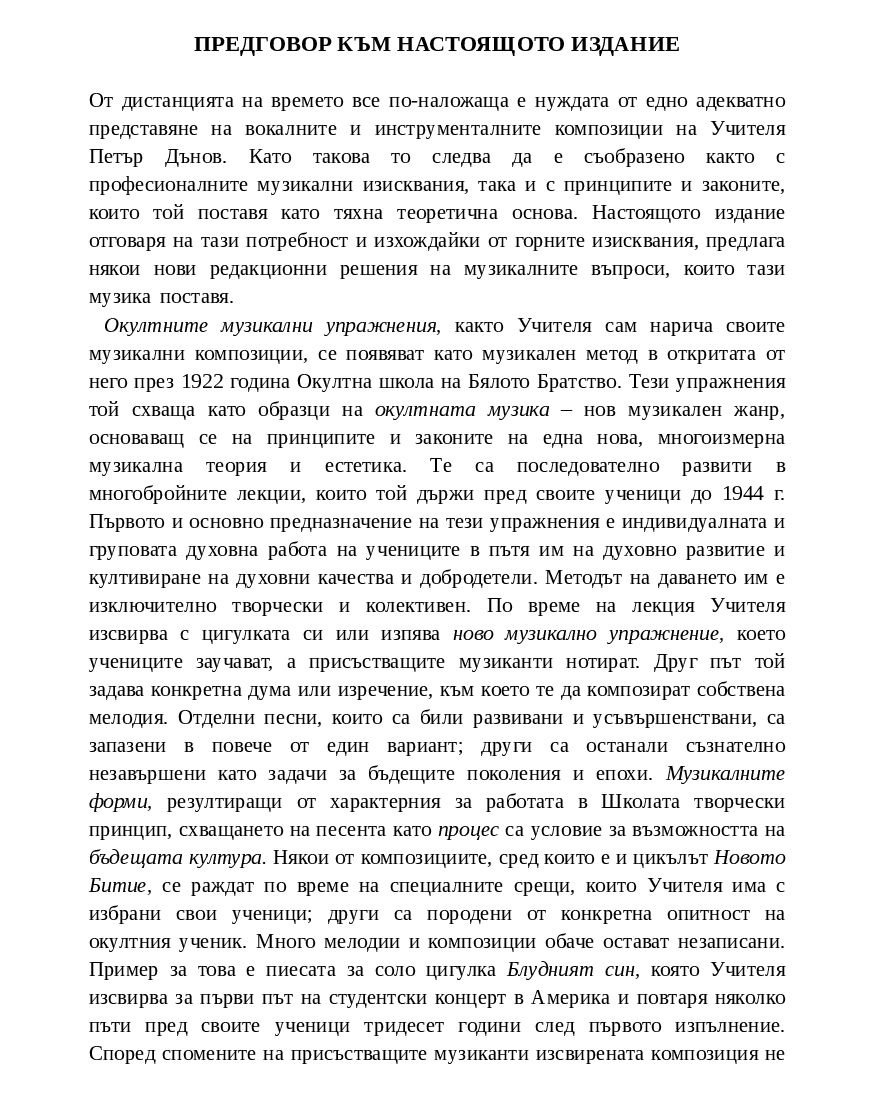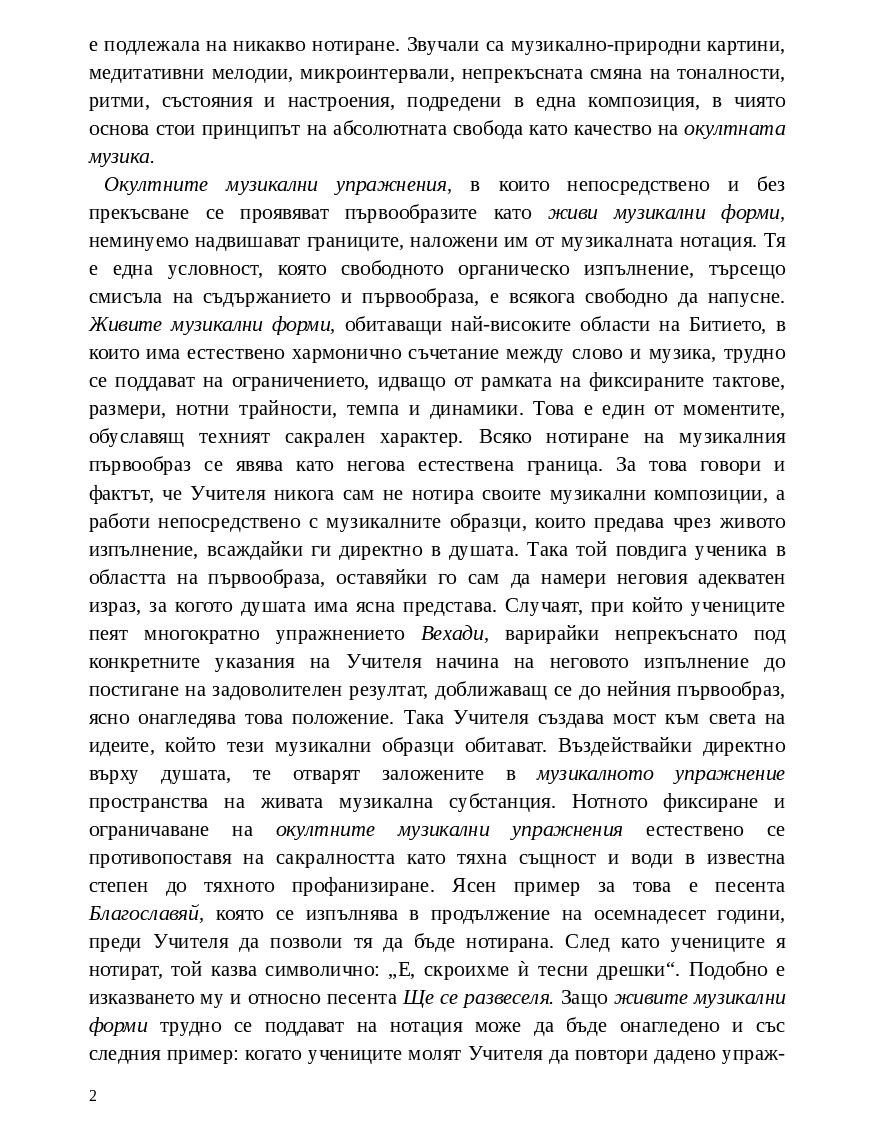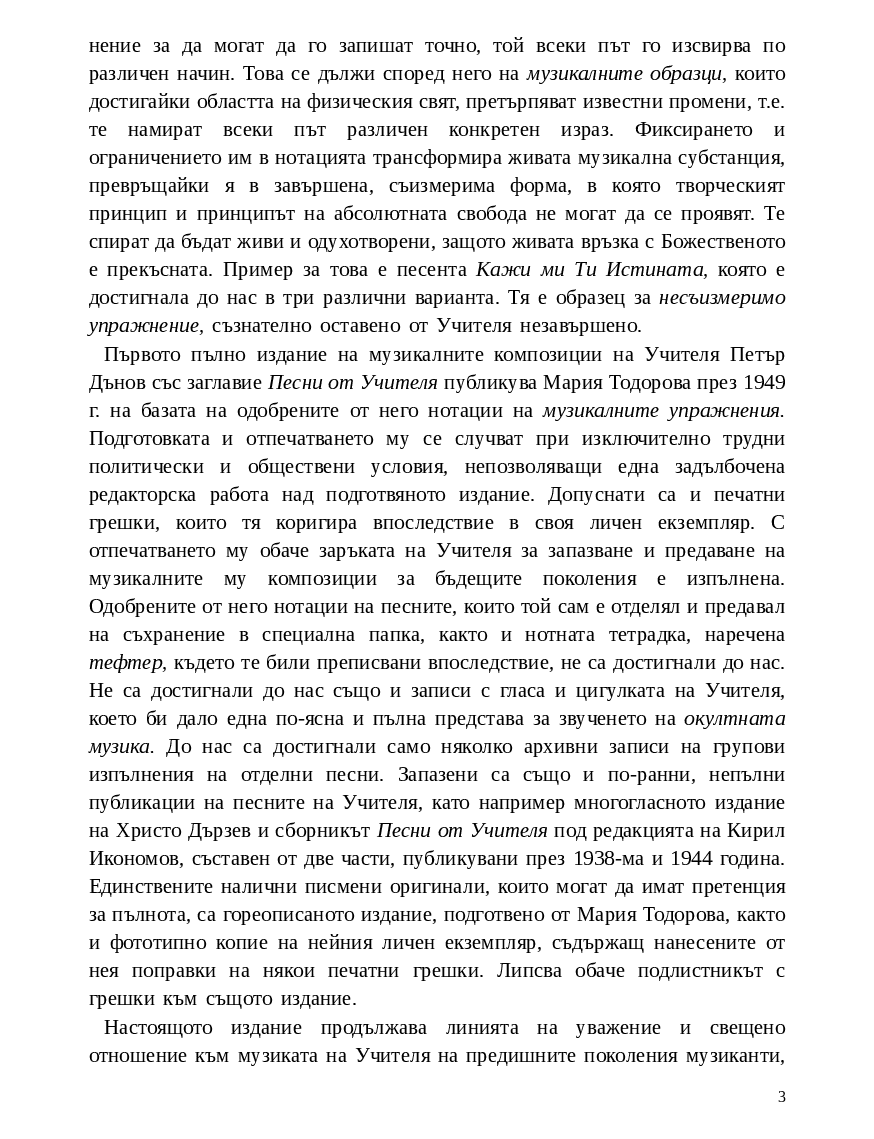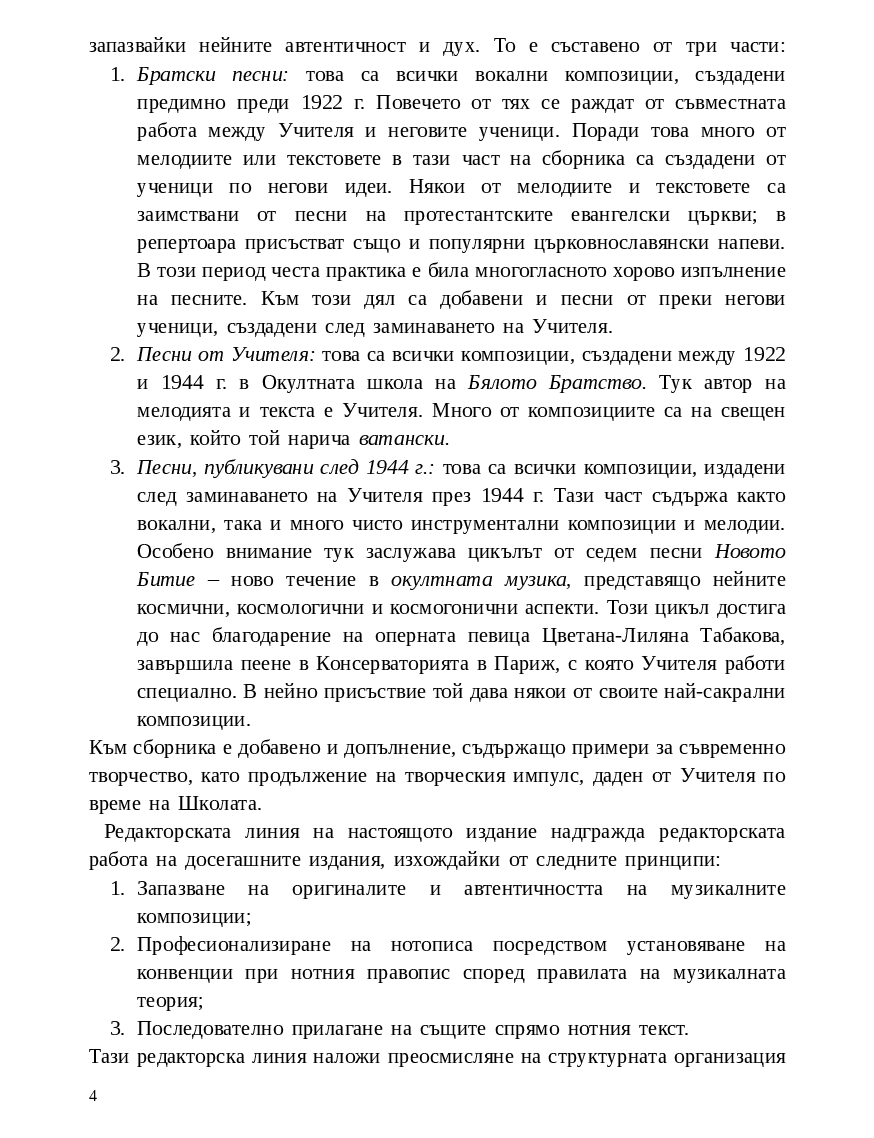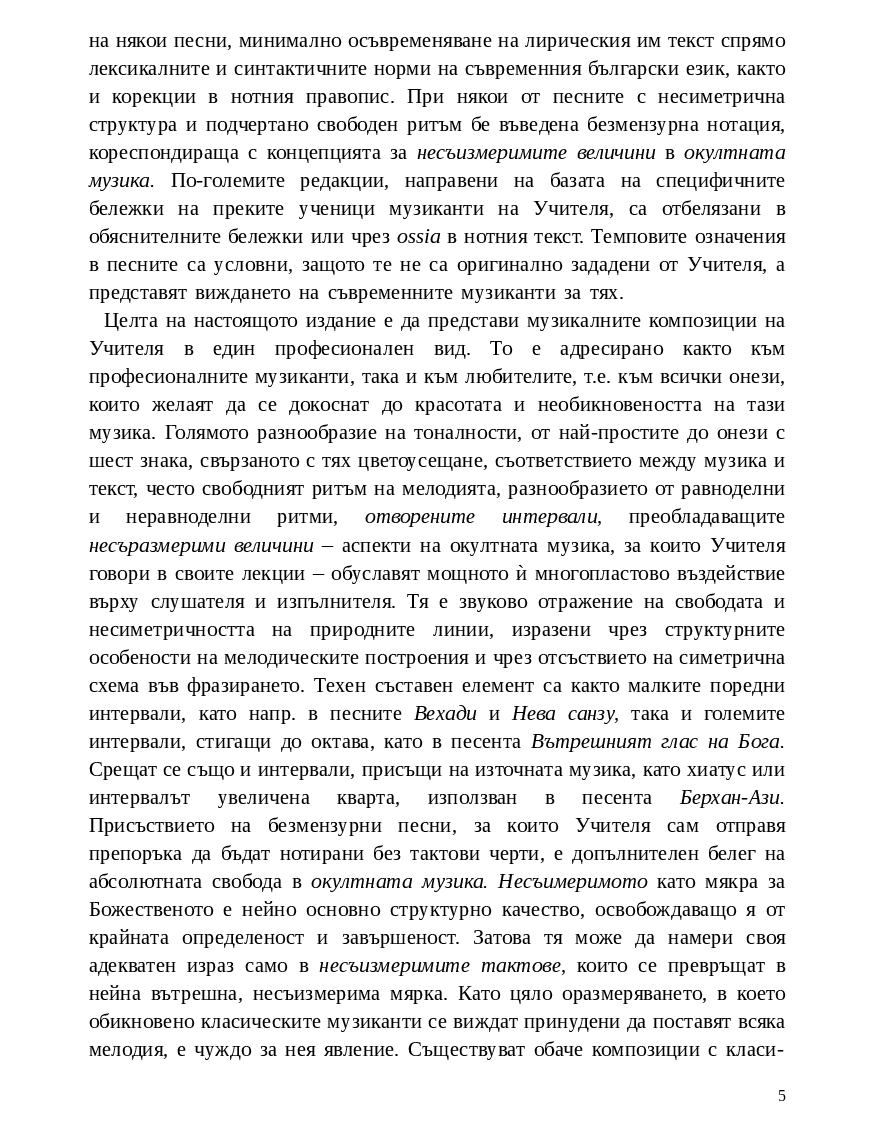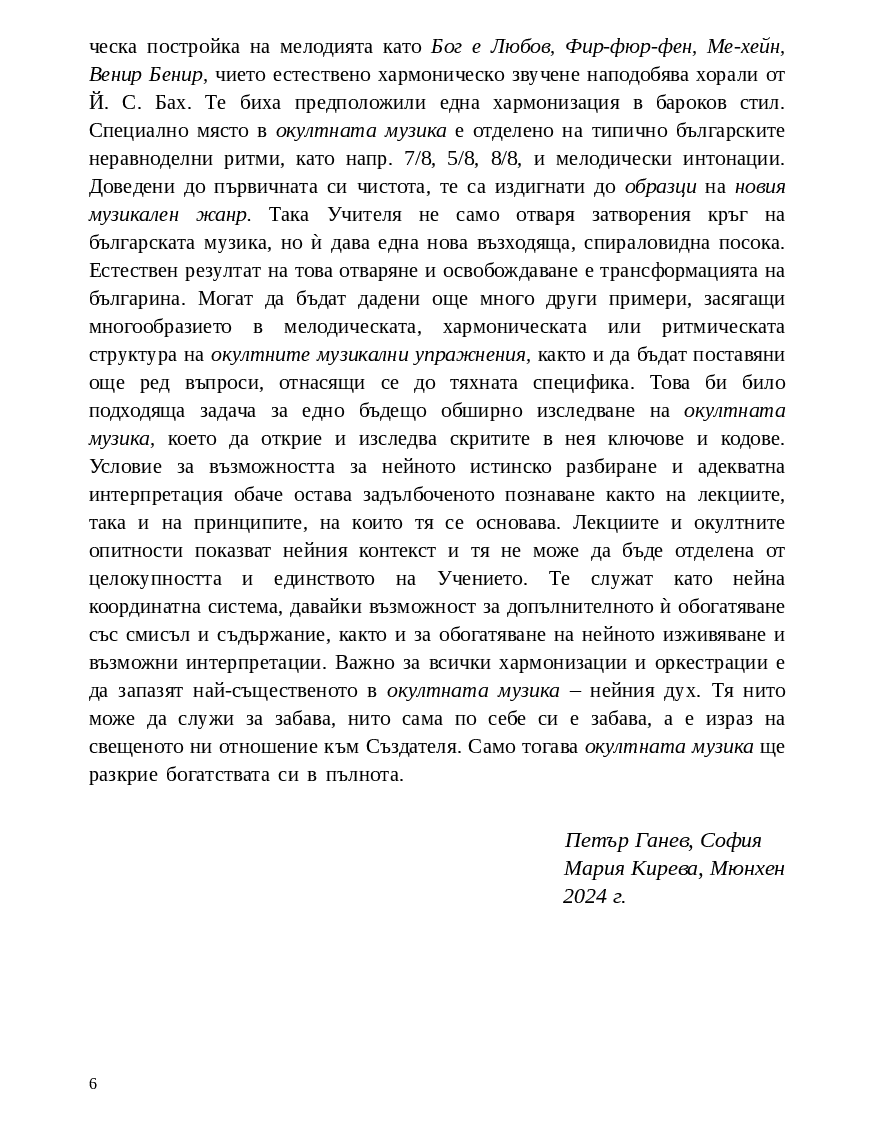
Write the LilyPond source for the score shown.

\version "2.24.3"

% include paper part and global functions
\include "include/globals.ily"

\bookpart {
  \paper {
    print-all-headers = ##f
    print-page-number = ##t
    print-first-page-number = ##f

    % put page numbers on the bottom
    oddHeaderMarkup = \markup ""
    evenHeaderMarkup = \markup ""
    oddFooterMarkup = \markup
    \fill-line {
      ""
      \if \should-print-page-number \fromproperty #'page:page-number-string
    }
    evenFooterMarkup = \markup
    \fill-line {
      \if \should-print-page-number \fromproperty #'page:page-number-string
      ""
    }

    left-margin = 1.5\cm
    right-margin = 1.5\cm
    top-margin = 1.6\cm
    bottom-margin = 1.2\cm
    ragged-bottom = ##t % do not spread the staves to fill the whole vertical space


  }

  \tocItem \markup "Предговор към настоящото издание"
  \markup \fontsize  #+3 { \fill-line \bold {"ПРЕДГОВОР КЪМ НАСТОЯЩОТО ИЗДАНИЕ"} }



  \markup \fontsize #+2.5 {
    \vspace #1.5  \override #'(baseline-skip . 2.7)


    \justify {

      От дистанцията на времето все по-наложаща е нуждата от едно адекватно представяне на вокалните и инструменталните композиции на Учителя Петър Дънов. Като такова то следва да е съобразено както с професионалните музикални изисквания, така и с принципите и законите, които той поставя като тяхна теоретична основа. Настоящото издание отговаря на тази потребност и изхождайки от горните изисквания, предлага някои нови редакционни решения на музикалните въпроси, които тази музика поставя.

    }
  }

  \markup \fontsize #+2.5 {
    \vspace #0.6  \override #'(baseline-skip . 2.7)
    \justify {
      \hspace #1.5

      \italic {Окултните} \italic {музикални} \italic {упражнения,} както Учителя сам нарича своите музикални композиции, се появяват като музикален метод в откритата от него през 1922 година Окултна школа на Бялото Братство. Тези упражнения той схваща като образци на \italic {окултната} \italic {музика} – нов музикален жанр, основаващ се на принципите и законите на една нова, многоизмерна музикална теория и естетика. Те са последователно развити в многобройните лекции, които той държи пред своите ученици до 1944 г. Първото и основно предназначение на тези упражнения е индивидуалната и груповата духовна работа на учениците в пътя им на духовно развитие и култивиране на духовни качества и добродетели. Методът на даването им е изключително творчески и колективен. По време на лекция Учителя изсвирва с цигулката си или изпява \italic {ново} \italic {музикално} \italic {упражнение,} което учениците заучават, а присъстващите музиканти нотират. Друг път той задава конкретна дума или  изречение, към което те да композират собствена мелодия. Отделни песни, които са били развивани и усъвършенствани, са запазени в повече от един вариант; други са останали съзнателно незавършени като задачи за бъдещите поколения и епохи. \italic {Музикалните} \italic {форми,} резултиращи от характерния за работата в Школата творчески принцип, схващането на песента като \italic {процес} са условие за възможността на \italic {бъдещата} \italic {култура.} Някои от композициите, сред които е и цикълът \italic {Новото} \italic {Битие,} се раждат по време на специалните срещи, които Учителя има с избрани свои ученици; други са породени от конкретна опитност на окултния ученик. Много мелодии и композиции обаче остават незаписани.  Пример за това е пиесата за соло цигулка \italic {Блудният} \italic {син,} която Учителя изсвирва за първи път на студентски концерт в Америка и повтаря няколко пъти пред своите ученици тридесет години след първото изпълнение. Според спомените на присъстващите музиканти изсвирената композиция не

    }
  }

  \markup \fontsize #+2.5 {
    \override #'(baseline-skip . 2.7)
    \justify {
      е подлежала на никакво нотиране. Звучали са музикално-природни картини, медитативни мелодии, микроинтервали, непрекъсната смяна на тоналности, ритми, състояния и настроения, подредени в една композиция, в чиято основа стои принципът на абсолютната свобода като качество на \italic{окултната} \italic {музика.}
    }
  }

  \markup \fontsize #+2.5 {
    \vspace #0.6  \override #'(baseline-skip . 2.7)
    \justify {
      \hspace #1.5

      \italic{Окултните} \italic{музикални} \italic{упражнения,} в които непосредствено и без прекъсване се проявяват първообразите като \italic{живи} \italic{музикални} \italic{форми,} неминуемо надвишават границите, наложени им от музикалната нотация. Тя е една условност, която свободното органическо изпълнение, търсещо смисъла на съдържанието и първообраза, е всякога свободно да напусне.  \italic{Живите} \italic{музикални} \italic{форми,} обитаващи най-високите области на Битието, в които има естествено хармонично съчетание между слово и музика, трудно се поддават на ограничението, идващо от рамката на фиксираните тактове, размери, нотни трайности, темпа и динамики. Това е един от моментите, обуславящ техният сакрален характер. Всяко нотиране на музикалния първообраз се явява като негова естествена граница. За това говори и фактът, че Учителя никога сам не нотира своите музикални композиции, а работи непосредствено с  музикалните образци, които предава чрез живото изпълнение, всаждайки ги директно в душата. Така той  повдига ученика в областта на първообраза, оставяйки го сам да намери неговия адекватен израз, за когото душата има ясна представа. Случаят, при който учениците пеят многократно упражнението \italic{Вехади,} варирайки непрекъснато под конкретните указания на Учителя начина на неговото изпълнение до постигане на задоволителен резултат, доближаващ се до нейния първообраз, ясно онагледява това положение. Така Учителя създава мост към света на идеите, който тези музикални образци обитават. Въздействайки директно върху душата, те отварят заложените в \italic{музикалното} \italic{упражнение} пространства на живата музикална субстанция. Нотното фиксиране и ограничаване на \italic{окултните} \italic{музикални} \italic{упражнения} естествено се противопоставя на сакралността като тяхна същност и води в известна степен до тяхното профанизиране. Ясен пример за това е песента \italic{Благославяй,} която се изпълнява в продължение на осемнадесет години, преди Учителя да позволи тя да бъде нотирана. След като учениците я нотират, той казва символично: „Е, скроихме ѝ тесни дрешки“. Подобно е изказването му и относно песента \italic{Ще} \italic{се }\italic{развеселя.} Защо \italic{живите} \italic{музикални} \italic{форми} трудно се поддават на нотация може да бъде онагледено и със следния пример: когато учениците молят Учителя да повтори дадено упраж-

    }
  }


  \markup \fontsize #+2.5 {
    \override #'(baseline-skip . 2.7)
    \justify {
      нение за да могат да го запишат точно, той всеки път го изсвирва по различен начин. Това се дължи според него на  \italic{музикалните} \italic{образци,} които достигайки областта на физическия свят, претърпяват известни промени, т.е. те намират всеки път различен конкретен израз. Фиксирането и ограничението им в нотацията трансформира живата музикална субстанция, превръщайки я в завършена, съизмерима форма, в която творческият принцип и принципът на абсолютната свобода не могат да се проявят. Те спират да бъдат живи и одухотворени, защото живата връзка с Божественото е прекъсната. Пример за това е песента \italic{Кажи} \italic{ми} \italic{Ти} \italic{Истината,} която е достигнала до нас в три различни варианта. Тя е образец за \italic{несъизмеримо упражнение,} съзнателно оставено от Учителя незавършено.
    }
  }

  \markup \fontsize #+2.5 {
    \vspace #0.6  \override #'(baseline-skip . 2.7)
    \justify {
      \hspace #1.5
      Първото пълно издание на музикалните композиции на Учителя Петър Дънов със заглавие \italic {Песни} \italic {от} \italic {Учителя} публикува Мария Тодорова през 1949 г. на базата на одобрените от него нотации на \italic {музикалните} \italic {упражнения.} Подготовката и отпечатването му се случват при изключително трудни политически и обществени условия, непозволяващи една задълбочена редакторска работа над подготвяното издание. Допуснати са и печатни грешки, които тя коригира впоследствие в своя личен екземпляр. С отпечатването му обаче заръката на Учителя за запазване и предаване на музикалните му композиции за бъдещите поколения е изпълнена. Одобрените от него нотации на песните, които той сам е отделял и предавал на съхранение в специална папка, както и нотната тетрадка, наречена \italic {тефтер,} където те били преписвани впоследствие, не са достигнали до нас. Не са достигнали до нас също и записи с гласа и цигулката на Учителя, което би дало една по-ясна и пълна представа за звученето на \italic {окултната} \italic {музика.} До нас са достигнали само няколко архивни записи на групови изпълнения на отделни песни. Запазени са също и по-ранни, непълни публикации на песните на Учителя, като например многогласното издание на Христо Дързев и сборникът \italic {Песни} \italic {от} \italic {Учителя} под редакцията на Кирил Икономов, съставен от две части, публикувани през 1938-ма и 1944 година. Единствените налични писмени оригинали, които могат да имат претенция за пълнота, са гореописаното издание, подготвено от Мария Тодорова, както и фототипно копие на нейния личен екземпляр, съдържащ нанесените от нея поправки на някои печатни грешки. Липсва обаче подлистникът с грешки към същото издание.
    }
  }
  \markup \fontsize #+2.5 {
    \vspace #0.6  \override #'(baseline-skip . 2.7)
    \justify {
      \hspace #1.5
      Настоящото издание продължава линията на  уважение и свещено отношение към музиката на Учителя на предишните поколения музиканти,
    }
  }

  \markup \fontsize #+2.5 {
    \vspace #0.5  \override #'(baseline-skip . 2.7)
    \justify {
      \justify-line {запазвайки нейните автентичност и дух. То е съставено от три части:}
    }
  }

  \markup \override #'(line-width . 62.5) \fontsize  #+2.5 {
    \override #'(baseline-skip . 2.7) \column {
      "    1."
    }
    \hspace #0.5
    \vspace #0.6  \override #'(baseline-skip . 2.7) \column {
      \justify {
        \italic {Братски песни:  } това са всички вокални композиции, създадени предимно преди 1922 г. Повечето от тях се раждат от съвместната работа между Учителя и неговите ученици. Поради това много от мелодиите или текстовете в тази част на сборника са създадени от ученици по негови идеи. Някои от мелодиите и текстовете са заимствани от песни на протестантските евангелски църкви; в репертоара присъстват също и популярни църковнославянски напеви. В този период честа практика е била многогласното хорово изпълнение на песните. Към този дял са добавени и песни от преки негови ученици, създадени след заминаването на Учителя.
      }
    }
  }

  \markup \override #'(line-width . 62.5) \fontsize  #+2.5 {
    \vspace #0.6  \override #'(baseline-skip . 2.7) \column {
      "    2."
    }
    \hspace #0.5
    \override #'(baseline-skip . 2.7) \column {
      \justify {
        \italic { Песни от Учителя: } това са всички композиции, създадени между 1922 и 1944 г. в Окултната школа на \italic {Бялото}
        \italic {Братство.} Тук автор на мелодията и текста е Учителя. Много от композициите са на свещен език, който той
        нарича \italic {ватански.}
      }
    }
  }

  \markup \override #'(line-width . 62.5) \fontsize  #+2.5 {
    \vspace #0.6  \override #'(baseline-skip . 2.7) \column {
      "    3."
    }
    \hspace #0.5
    \override #'(baseline-skip . 2.7) \column {
      \justify {
        \italic {Песни, публикувани след 1944 г.:  } това са всички композиции, издадени след заминаването на Учителя през 1944 г.
        Тази част съдържа както вокални, така и много чисто инструментални композиции и мелодии. Особено внимание тук
        заслужава цикълът от седем песни \italic {Новото} \italic{Битие} – ново течение в \italic {окултната} \italic {музика,} представящо нейните космични, космологични и космогонични аспекти. Този цикъл достига до нас благодарение на оперната певица Цветана-Лиляна Табакова, завършила пеене в Консерваторията в Париж, с която Учителя работи специално. В нейно присъствие той дава някои от своите най-сакрални композиции.
      }
    }
  }
  \markup \fontsize #+2.5 {
    \vspace #0.6  \override #'(baseline-skip . 2.7)
    \justify {
      Към сборника е добавено и допълнение, съдържащо примери за съвременно творчество, като продължение на творческия импулс, даден от Учителя по време на Школата.
    }
  }
  \markup \fontsize #+2.5 {
    \vspace #0.6  \override #'(baseline-skip . 2.7)
    \justify {
      \hspace #1.5
      Редакторската линия на настоящото издание надгражда редакторската работа на досегашните издания, изхождайки
      от следните принципи:
    }
  }

  \markup \override #'(line-width . 62.5) \fontsize  #+2.5 {
    \vspace #0.6  \override #'(baseline-skip . 2.7) \column {
      "    1."
    }
    \hspace #0.5
    \override #'(baseline-skip . 2.7) \column {
      \justify {
        Запазване на оригиналите и автентичността на музикалните композиции;
      }
    }
  }

  \markup \override #'(line-width . 62.5) \fontsize  #+2.5 {
    \vspace #0.6  \override #'(baseline-skip . 2.7) \column {
      "    2."
    }
    \hspace #0.5
    \override #'(baseline-skip . 2.7) \column {
      \justify {
        Професионализиране на нотописа посредством установяване на конвенции при нотния правопис според правилата на музикалната теория;
      }
    }
  }


  \markup \override #'(line-width . 62.5) \fontsize  #+2.5 {
    \vspace #0.6 \override #'(baseline-skip . 2.7) \column {
      "    3."
    }
    \hspace #0.5
    \override #'(baseline-skip . 2.7) \column {
      \justify {
        Последователно прилагане на същите спрямо нотния текст.
      }
    }
  }

  \markup \fontsize #+2.5 {
    \vspace #0.6 \override #'(baseline-skip . 2.7)
    \justify {Тази редакторска линия наложи преосмисляне на структурната организация}
  }

  \markup \fontsize #+2.5 {
    \override #'(baseline-skip . 2.7)
    \justify {
      на някои песни, минимално осъвременяване на лирическия им текст спрямо лексикалните и синтактичните норми на съвременния български език, както и корекции в нотния правопис. При някои от песните с несиметрична структура и подчертано свободен ритъм бе въведена безмензурна нотация, кореспондираща с концепцията за \italic"несъизмеримите" \italic"величини" в \italic"окултната" \italic"музика." По-големите редакции, направени на базата на специфичните бележки на преките ученици музиканти на Учителя, са отбелязани в обяснителните бележки или чрез \italic {ossia} в нотния текст. Темповите означения в песните са условни, защото те не са оригинално зададени от Учителя, а представят виждането на съвременните музиканти за тях.
    }
  }

  \markup \fontsize #+2.5 {
    \vspace #0.6  \override #'(baseline-skip . 2.7)
    \justify {
      \hspace #1.5

      Целта на настоящото издание е да представи музикалните композиции на Учителя в един професионален вид. То е адресирано както към професионалните музиканти, така и към любителите, т.е. към всички онези, които желаят да се докоснат до красотата и необикновеността на тази музика. Голямото разнообразие на тоналности, от най-простите до онези с шест знака, свързаното с тях цветоусещане, съответствието между музика и текст, често свободният ритъм на мелодията, разнообразието от равноделни и неравноделни ритми, \italic {отворените} \italic {интервали,} преобладаващите \italic {несъразмерими} \italic {величини} – аспекти на окултната музика, за които Учителя говори в своите лекции – обуславят мощното ѝ многопластово въздействие върху слушателя и изпълнителя. Тя е звуково отражение на свободата и несиметричността на природните линии, изразени чрез структурните особености на мелодическите построения и чрез отсъствието на симетрична схема във фразирането. Техен съставен елемент са както малките поредни интервали, като напр. в песните \italic {Вехади} и \italic {Нева санзу,} така и големите интервали, стигащи до октава, като в песента \italic {Вътрешният глас на Бога.} Срещат се също и интервали, присъщи на източната музика, като хиатус или интервалът увеличена кварта, използван в песента \italic {Берхан-Ази.} Присъствието на безмензурни песни, за които Учителя сам отправя препоръка да бъдат нотирани без тактови черти, е допълнителен белег на абсолютната свобода в \italic {окултната} \italic {музика.} \italic {Несъимеримото} като мякра за Божественото е нейнo основно структурно качество, освобождаващо я от крайната определеност и завършеност. Затова тя може да намери своя адекватен израз само в \italic {несъизмеримите} \italic {тактове,} които се превръщат в нейна вътрешна, несъизмерима мярка. Като цяло оразмеряването, в което обикновено класическите музиканти се виждат принудени да поставят всяка мелодия, е чуждо за нея явление. Съществуват обаче композиции с класи-

    }
  }

  \markup \fontsize #+2.5 {
    \vspace #0.9  \override #'(baseline-skip . 2.7)
    \justify {

      ческа постройка на мелодията като \italic {Бог e Любов,} \italic {Фир-фюр-фен,} \italic {Ме-хейн,} \italic {Венир} \italic{ Бенир,}   чието естествено  хармоническо звучене наподобява хорали от Й. С. Бах. Те биха предположили една хармонизация в бароков стил. Специално място в \italic {окултната} \italic {музика} е отделено на типично българските неравноделни ритми, като напр. 7/8, 5/8, 8/8, и мелодически интонации. Доведени до първичната си чистота, те са издигнати до \italic {образци} на \italic {новия} \italic {музикален} \italic {жанр.} Така Учителя не само отваря затворения кръг на българската музика, но ѝ дава една нова възходяща, спираловидна посока. Естествен резултат на това отваряне и освобождаване е трансформацията на българина. Могат да бъдат дадени още много други примери, засягащи многообразието в мелодическата, хармоническата или ритмическата структура на \italic {окултните} \italic {музикални} \italic {упражнения,} както и да бъдат поставяни още ред въпроси, отнасящи се до тяхната специфика. Това би било подходяща задача за едно бъдещо обширно изследване на \italic {окултната} \italic {музика,} което да открие и изследва скритите в нея ключове и кодове. Условие за възможността за нейното истинско разбиране и адекватна интерпретация обаче остава задълбоченото познаване както на лекциите, така и на принципите, на които тя се основава. Лекциите и окултните опитности показват нейния контекст и тя не може да бъде отделена от целокупността и единството на Учението. Те служат като нейна координатна система, давайки възможност за допълнителното ѝ обогатяване със смисъл и съдържание, както и за обогатяване на нейното изживяване и възможни интерпретации. Важно за всички хармонизации и оркестрации е да запазят най-същественото в \italic {окултната} \italic {музика} – нейния дух. Тя нито може да служи за забава, нито сама по себе си е забава, а е израз на свещеното ни отношение към Създателя. Само тогава \italic {окултната} \italic {музика} ще разкрие богатствата си в пълнота.
    }
  }

  \markup \fontsize #+3 \raise #0 \override #'(baseline-skip . 2.7) {
    \column {
      \line {"  "}
      \line {"  "}
      \fill-line { "" ""  \italic {"Петър Ганев, София    "} }
      \fill-line { "" ""  \italic {"Мария Кирева, Мюнхен"} }
      \fill-line { "" ""  \italic {"2024 г.                            "} }
    }
  }



} % bookpart